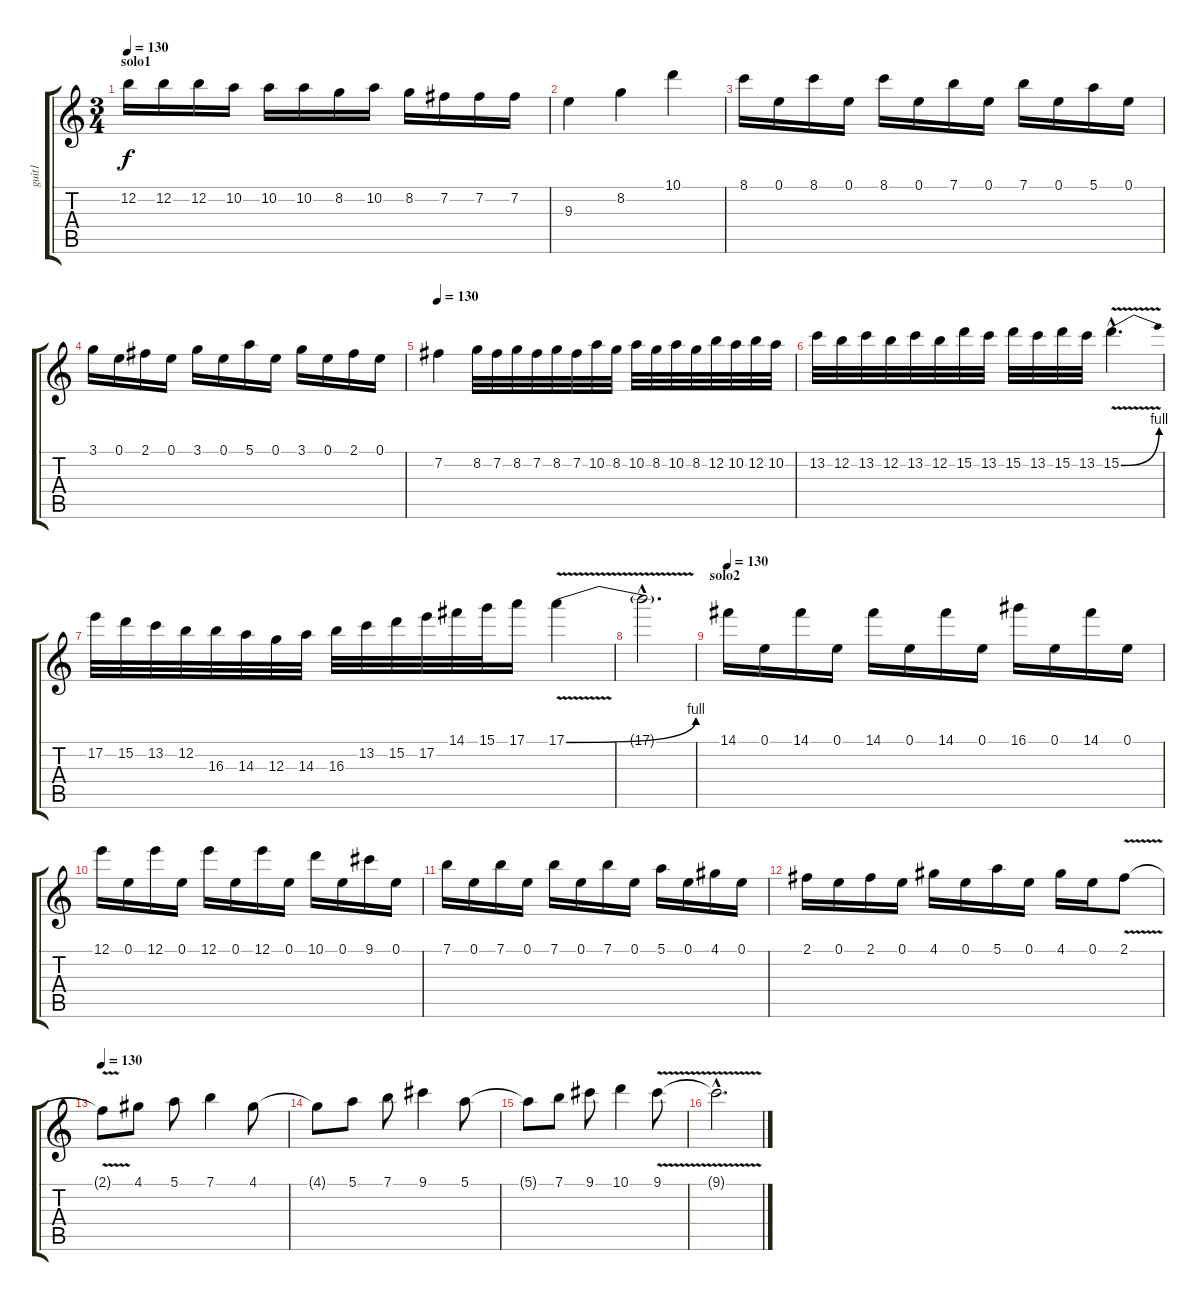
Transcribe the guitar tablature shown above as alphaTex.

\track ("guit1" "guit1") {instrument distortionguitar}
\staff {score tabs}
\tuning (E4 B3 G3 D3 A2 E2) {hide}
\ts (3 4)
\section ("" "solo1")
\tempo 130
\clef g2
\ks c
12.2.16{dy f instrument distortionguitar} 12.2.16 12.2.16 10.2.16 10.2.16 10.2.16 8.2.16 10.2.16 8.2.16 7.2.16 7.2.16 7.2.16 |
9.3.4 8.2.4 10.1.4 |
8.1.16 0.1.16 8.1.16 0.1.16 8.1.16 0.1.16 7.1.16 0.1.16 7.1.16 0.1.16 5.1.16 0.1.16 |
3.1.16 0.1.16 2.1.16 0.1.16 3.1.16 0.1.16 5.1.16 0.1.16 3.1.16 0.1.16 2.1.16 0.1.16 |
\tempo 130
7.2.4 8.2.32 7.2.32 8.2.32 7.2.32 8.2.32 7.2.32 10.2.32 8.2.32 10.2.32 8.2.32 10.2.32 8.2.32 12.2.32 10.2.32 12.2.32 10.2.32 |
13.2.32 12.2.32 13.2.32 12.2.32 13.2.32 12.2.32 15.2.32 13.2.32 15.2.32 13.2.32 15.2.32 13.2.32 15.2{be (bend 0 0 60 4) v hac}.4{d} |
17.2.32 15.2.32 13.2.32 12.2.32 16.3.32 14.3.32 12.3.32 14.3.32 16.3.32 13.2.32 15.2.32 17.2.32 14.1.32 15.1.32 17.1.16 17.1{be (bend 0 0 60 4) v}.4 |
17.1{hac t}.2{d} |
\section ("" "solo2")
\tempo 130
14.1.16 0.1.16 14.1.16 0.1.16 14.1.16 0.1.16 14.1.16 0.1.16 16.1.16 0.1.16 14.1.16 0.1.16 |
12.1.16 0.1.16 12.1.16 0.1.16 12.1.16 0.1.16 12.1.16 0.1.16 10.1.16 0.1.16 9.1.16 0.1.16 |
7.1.16 0.1.16 7.1.16 0.1.16 7.1.16 0.1.16 7.1.16 0.1.16 5.1.16 0.1.16 4.1.16 0.1.16 |
2.1.16 0.1.16 2.1.16 0.1.16 4.1.16 0.1.16 5.1.16 0.1.16 4.1.16 0.1.16 2.1{v}.8 |
\tempo 130
2.1{t}.8 4.1.8 5.1.8 7.1.4 4.1.8 |
4.1{t}.8 5.1.8 7.1.8 9.1.4 5.1.8 |
5.1{t}.8 7.1.8 9.1.8 10.1.4 9.1{v}.8 |
9.1{hac t}.2{d}
